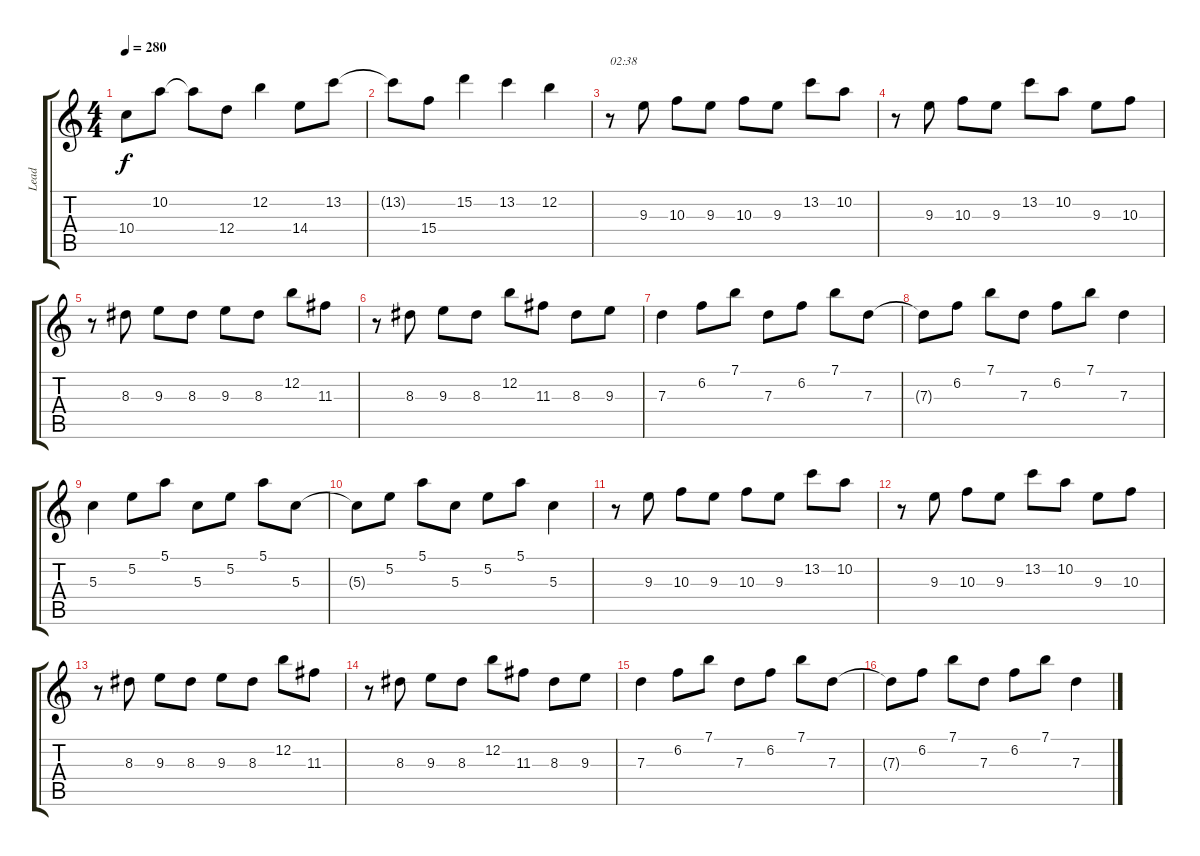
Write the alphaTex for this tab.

\track ("Lead" "Lead") {instrument acousticguitarsteel}
\staff {score tabs}
\tuning (E4 B3 G3 D3 A2 E2) {hide}
\ts (4 4)
\tempo 280
\clef g2
\ks aminor
10.4.8{dy f} 10.2.8 10.2{t}.8 12.4.8 12.2.4 14.4.8 13.2.8 |
13.2{t}.8 15.4.8 15.2.4 13.2.4 12.2.4 |
r.8{txt "02:38"} 9.3.8 10.3.8 9.3.8 10.3.8 9.3.8 13.2.8 10.2.8 |
r.8 9.3.8 10.3.8 9.3.8 13.2.8 10.2.8 9.3.8 10.3.8 |
r.8 8.3.8 9.3.8 8.3.8 9.3.8 8.3.8 12.2.8 11.3.8 |
r.8 8.3.8 9.3.8 8.3.8 12.2.8 11.3.8 8.3.8 9.3.8 |
7.3.4 6.2.8 7.1.8 7.3.8 6.2.8 7.1.8 7.3.8 |
7.3{t}.8 6.2.8 7.1.8 7.3.8 6.2.8 7.1.8 7.3.4 |
5.3.4 5.2.8 5.1.8 5.3.8 5.2.8 5.1.8 5.3.8 |
5.3{t}.8 5.2.8 5.1.8 5.3.8 5.2.8 5.1.8 5.3.4 |
r.8 9.3.8 10.3.8 9.3.8 10.3.8 9.3.8 13.2.8 10.2.8 |
r.8 9.3.8 10.3.8 9.3.8 13.2.8 10.2.8 9.3.8 10.3.8 |
r.8 8.3.8 9.3.8 8.3.8 9.3.8 8.3.8 12.2.8 11.3.8 |
r.8 8.3.8 9.3.8 8.3.8 12.2.8 11.3.8 8.3.8 9.3.8 |
7.3.4 6.2.8 7.1.8 7.3.8 6.2.8 7.1.8 7.3.8 |
7.3{t}.8 6.2.8 7.1.8 7.3.8 6.2.8 7.1.8 7.3.4
